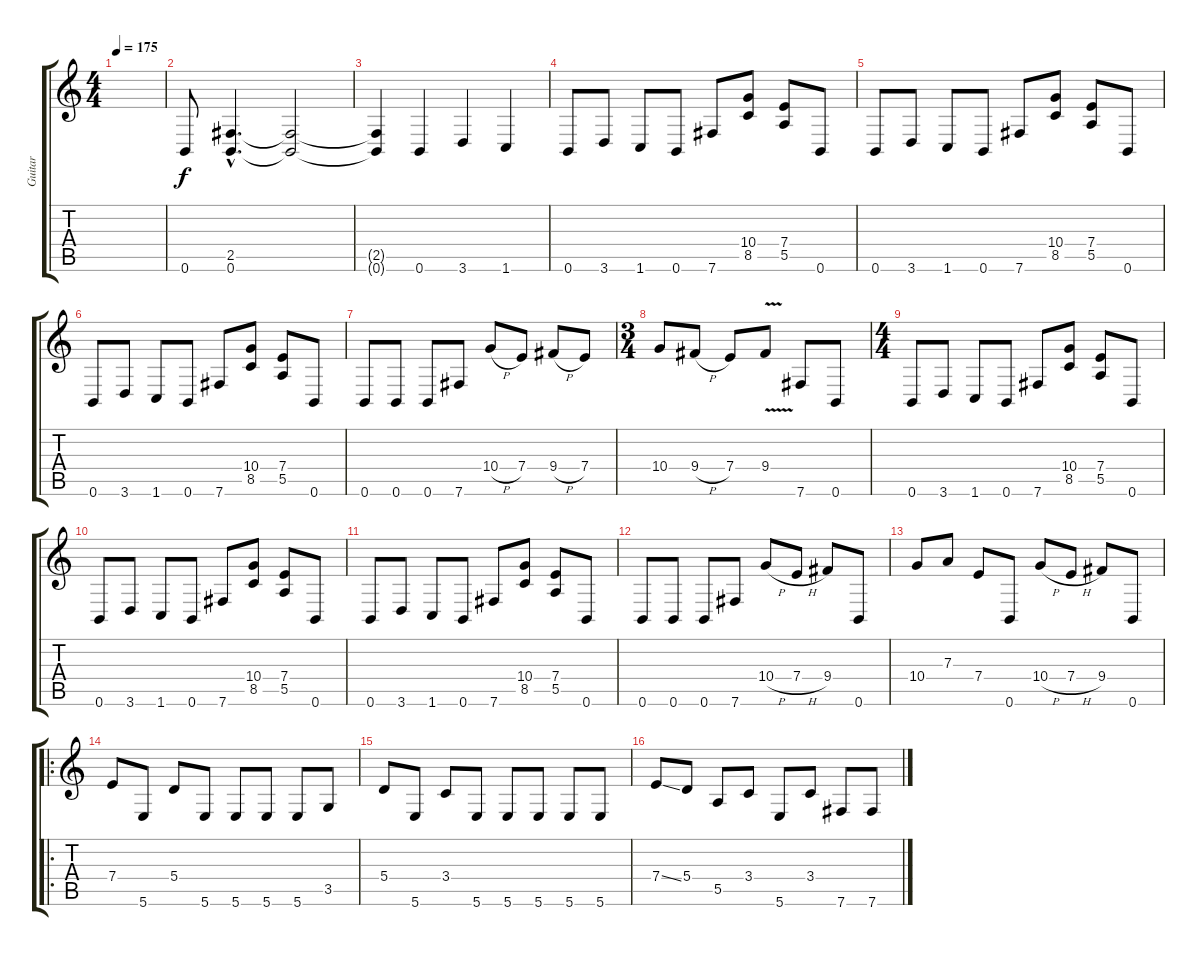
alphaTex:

\track ("Guitar" "Guitar") {instrument distortionguitar}
\staff {score tabs}
\tuning (B3 Gb3 D3 A2 E2 B1) {hide}
\ts (4 4)
\tempo 175
\clef g2
\ks c
|
0.6.8 (2.5{hac} 0.6{hac}).4{d} (2.5{t} 0.6{t}).2 |
(2.5{t} 0.6{t}).4 0.6.4 3.6.4 1.6.4 |
0.6.8 3.6.8 1.6.8 0.6.8 7.6.8 (10.4 8.5).8 (7.4 5.5).8 0.6.8 |
0.6.8 3.6.8 1.6.8 0.6.8 7.6.8 (10.4 8.5).8 (7.4 5.5).8 0.6.8 |
0.6.8 3.6.8 1.6.8 0.6.8 7.6.8 (10.4 8.5).8 (7.4 5.5).8 0.6.8 |
0.6.8 0.6.8 0.6.8 7.6.8 10.4{h}.8 7.4.8 9.4{h}.8 7.4.8 |
\ts (3 4)
10.4.8 9.4{h}.8 7.4.8 9.4{v}.8 7.6.8 0.6.8 |
\ts (4 4)
0.6.8 3.6.8 1.6.8 0.6.8 7.6.8 (10.4 8.5).8 (7.4 5.5).8 0.6.8 |
0.6.8 3.6.8 1.6.8 0.6.8 7.6.8 (10.4 8.5).8 (7.4 5.5).8 0.6.8 |
0.6.8 3.6.8 1.6.8 0.6.8 7.6.8 (10.4 8.5).8 (7.4 5.5).8 0.6.8 |
0.6.8 0.6.8 0.6.8 7.6.8 10.4{h}.8 7.4{h}.8 9.4.8 0.6.8 |
10.4.8 7.3.8 7.4.8 0.6.8 10.4{h}.8 7.4{h}.8 9.4.8 0.6.8 |
\ro
7.4.8 5.6.8 5.4.8 5.6.8 5.6.8 5.6.8 5.6.8 3.5.8 |
5.4.8 5.6.8 3.4.8 5.6.8 5.6.8 5.6.8 5.6.8 5.6.8 |
7.4{ss}.8 5.4.8 5.5.8 3.4.8 5.6.8 3.4.8 7.6.8 7.6.8
